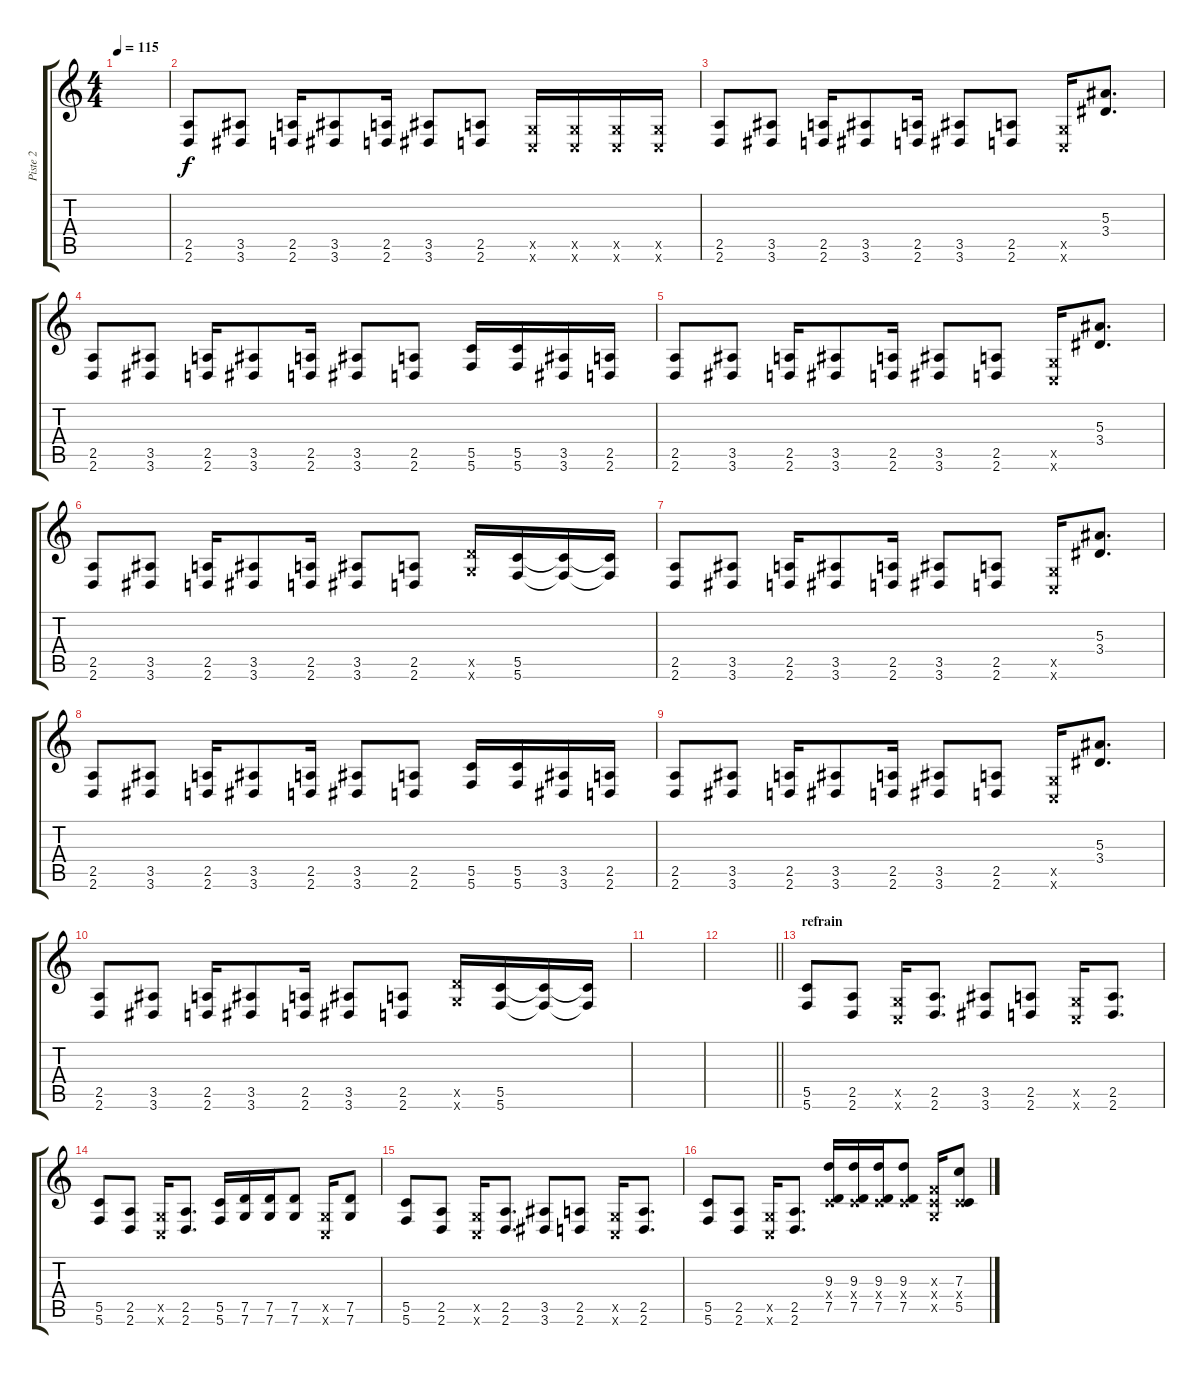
\track ("Piste 2" "Piste 2") {instrument distortionguitar}
\staff {score tabs}
\tuning (D4 A3 F3 C3 G2 C2) {hide}
\ts (4 4)
\tempo 115
\clef g2
\ks c
|
(2.5 2.6).8{balance 16} (3.5 3.6).8 (2.5 2.6).16 (3.5 3.6).8 (2.5 2.6).16 (3.5 3.6).8 (2.5 2.6).8 (0.5{x} 0.6{x}).16 (0.5{x} 0.6{x}).16 (0.5{x} 0.6{x}).16 (0.5{x} 0.6{x}).16 |
(2.5 2.6).8{balance 8} (3.5 3.6).8 (2.5 2.6).16 (3.5 3.6).8 (2.5 2.6).16 (3.5 3.6).8 (2.5 2.6).8 (0.5{x} 0.6{x}).16 (5.3 3.4).8{d} |
(2.5 2.6).8 (3.5 3.6).8 (2.5 2.6).16 (3.5 3.6).8 (2.5 2.6).16 (3.5 3.6).8 (2.5 2.6).8 (5.5 5.6).16 (5.5 5.6).16 (3.5 3.6).16 (2.5 2.6).16 |
(2.5 2.6).8 (3.5 3.6).8 (2.5 2.6).16 (3.5 3.6).8 (2.5 2.6).16 (3.5 3.6).8 (2.5 2.6).8 (0.5{x} 0.6{x}).16 (5.3 3.4).8{d} |
(2.5 2.6).8 (3.5 3.6).8 (2.5 2.6).16 (3.5 3.6).8 (2.5 2.6).16 (3.5 3.6).8 (2.5 2.6).8 (7.5{x} 7.6{x}).16 (5.5 5.6).16 (5.5{t} 5.6{t}).16 (5.5{t} 5.6{t}).16 |
(2.5 2.6).8{balance 8} (3.5 3.6).8 (2.5 2.6).16 (3.5 3.6).8 (2.5 2.6).16 (3.5 3.6).8 (2.5 2.6).8 (0.5{x} 0.6{x}).16 (5.3 3.4).8{d} |
(2.5 2.6).8 (3.5 3.6).8 (2.5 2.6).16 (3.5 3.6).8 (2.5 2.6).16 (3.5 3.6).8 (2.5 2.6).8 (5.5 5.6).16 (5.5 5.6).16 (3.5 3.6).16 (2.5 2.6).16 |
(2.5 2.6).8 (3.5 3.6).8 (2.5 2.6).16 (3.5 3.6).8 (2.5 2.6).16 (3.5 3.6).8 (2.5 2.6).8 (0.5{x} 0.6{x}).16 (5.3 3.4).8{d} |
(2.5 2.6).8 (3.5 3.6).8 (2.5 2.6).16 (3.5 3.6).8 (2.5 2.6).16 (3.5 3.6).8 (2.5 2.6).8 (7.5{x} 7.6{x}).16 (5.5 5.6).16 (5.5{t} 5.6{t}).16 (5.5{t} 5.6{t}).16 |
|
\barLineRight lightlight
|
\section ("" "refrain")
(5.5 5.6).8 (2.5 2.6).8 (0.5{x} 0.6{x}).16 (2.5 2.6).8{d} (3.5 3.6).8 (2.5 2.6).8 (0.5{x} 0.6{x}).16 (2.5 2.6).8{d} |
(5.5 5.6).8 (2.5 2.6).8 (0.5{x} 0.6{x}).16 (2.5 2.6).8{d} (5.5 5.6).16 (7.5 7.6).16 (7.5 7.6).16 (7.5 7.6).8 (0.5{x} 0.6{x}).16 (7.5 7.6).8 |
(5.5 5.6).8 (2.5 2.6).8 (0.5{x} 0.6{x}).16 (2.5 2.6).8{d} (3.5 3.6).8 (2.5 2.6).8 (0.5{x} 0.6{x}).16 (2.5 2.6).8{d} |
(5.5 5.6).8 (2.5 2.6).8 (0.5{x} 0.6{x}).16 (2.5 2.6).8{d} (9.3 0.4{x} 7.5).16 (9.3 0.4{x} 7.5).16 (9.3 0.4{x} 7.5).16 (9.3 0.4{x} 7.5).8 (0.3{x} 0.4{x} 0.5{x}).16 (7.3 0.4{x} 5.5).8
